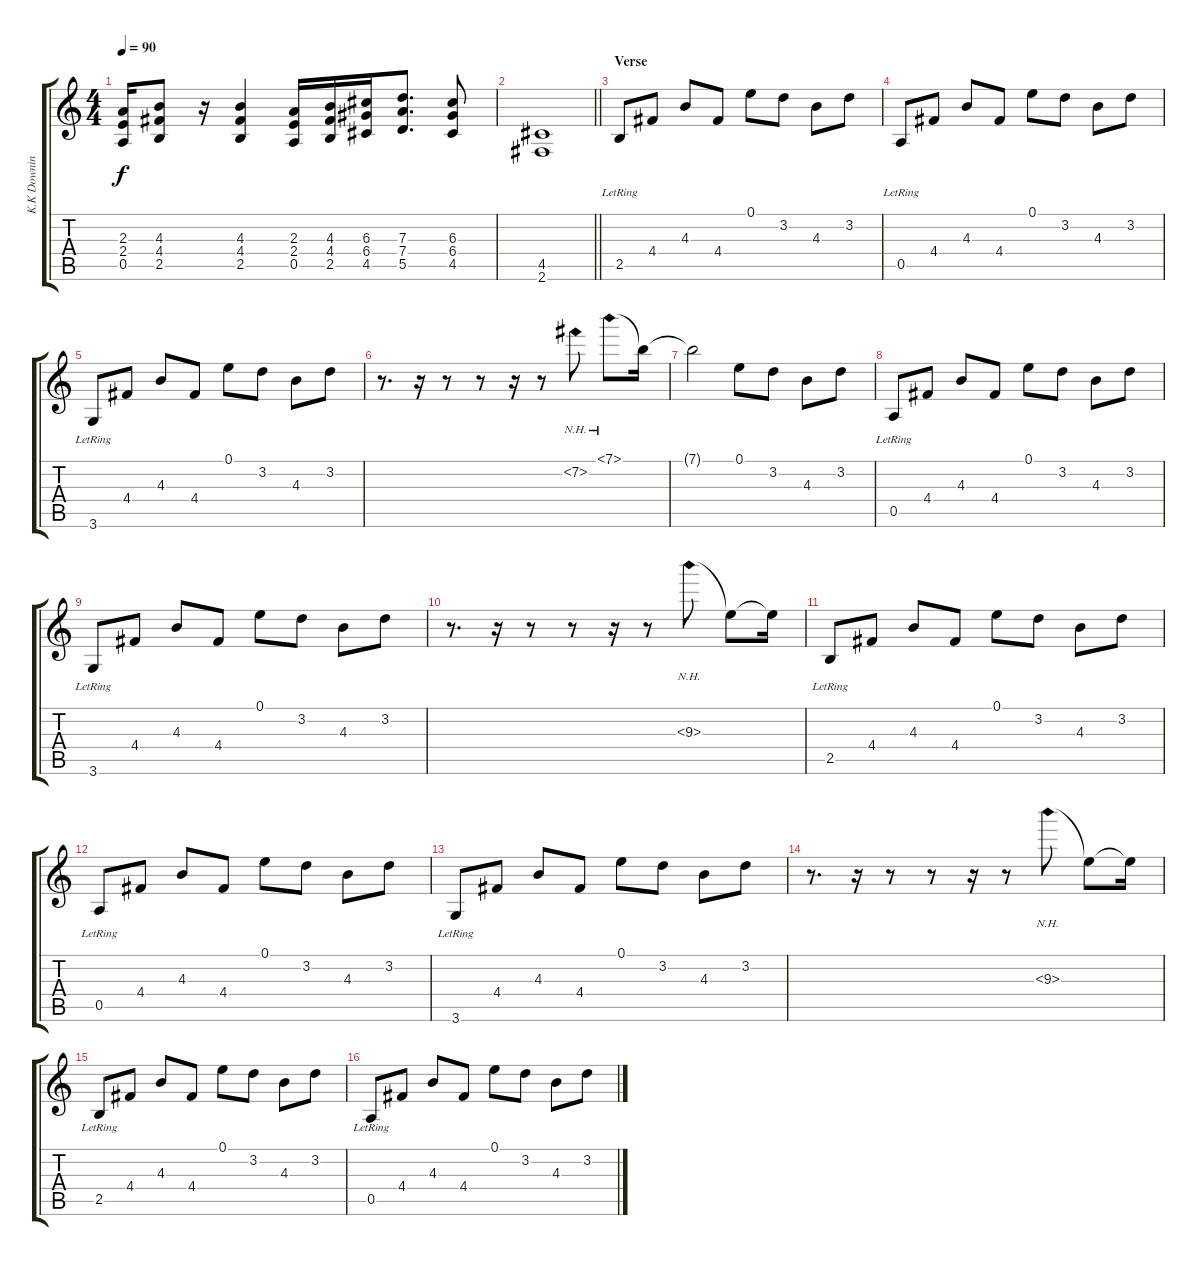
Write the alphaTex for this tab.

\track ("K.K Downing" "K.K Downin") {instrument overdrivenguitar}
\staff {score tabs}
\tuning (E4 B3 G3 D3 A2 E2) {hide}
\ts (4 4)
\tempo 90
\clef g2
\ks c
(2.3 2.4 0.5).16{dy f} (4.3 4.4 2.5).8 r.16 (4.3 4.4 2.5).4 (2.3 2.4 0.5).16 (4.3 4.4 2.5).16 (6.3 6.4 4.5).16 (7.3 7.4 5.5).8{d} (6.3 6.4 4.5).8 |
\barLineRight lightlight
(4.5 2.6).1 |
\section ("" "Verse")
2.5{lr}.8{instrument acousticguitarsteel} 4.4.8 4.3.8 4.4.8 0.1.8 3.2.8 4.3.8 3.2.8 |
0.5{lr}.8 4.4.8 4.3.8 4.4.8 0.1.8 3.2.8 4.3.8 3.2.8 |
3.6{lr}.8 4.4.8 4.3.8 4.4.8 0.1.8 3.2.8 4.3.8 3.2.8 |
r.8{d} r.16 r.8 r.8 r.16 r.8 7.2{nh}.8 7.1{nh}.8 7.1{t}.16 |
7.1{t}.2 0.1.8 3.2.8 4.3.8 3.2.8 |
0.5{lr}.8 4.4.8 4.3.8 4.4.8 0.1.8 3.2.8 4.3.8 3.2.8 |
3.6{lr}.8 4.4.8 4.3.8 4.4.8 0.1.8 3.2.8 4.3.8 3.2.8 |
r.8{d} r.16 r.8 r.8 r.16 r.8 9.3{nh}.8 9.3{t}.8 9.3{t}.16 |
2.5{lr}.8 4.4.8 4.3.8 4.4.8 0.1.8 3.2.8 4.3.8 3.2.8 |
0.5{lr}.8 4.4.8 4.3.8 4.4.8 0.1.8 3.2.8 4.3.8 3.2.8 |
3.6{lr}.8 4.4.8 4.3.8 4.4.8 0.1.8 3.2.8 4.3.8 3.2.8 |
r.8{d} r.16 r.8 r.8 r.16 r.8 9.3{nh}.8 9.3{t}.8 9.3{t}.16 |
2.5{lr}.8 4.4.8 4.3.8 4.4.8 0.1.8 3.2.8 4.3.8 3.2.8 |
0.5{lr}.8 4.4.8 4.3.8 4.4.8 0.1.8 3.2.8 4.3.8 3.2.8
